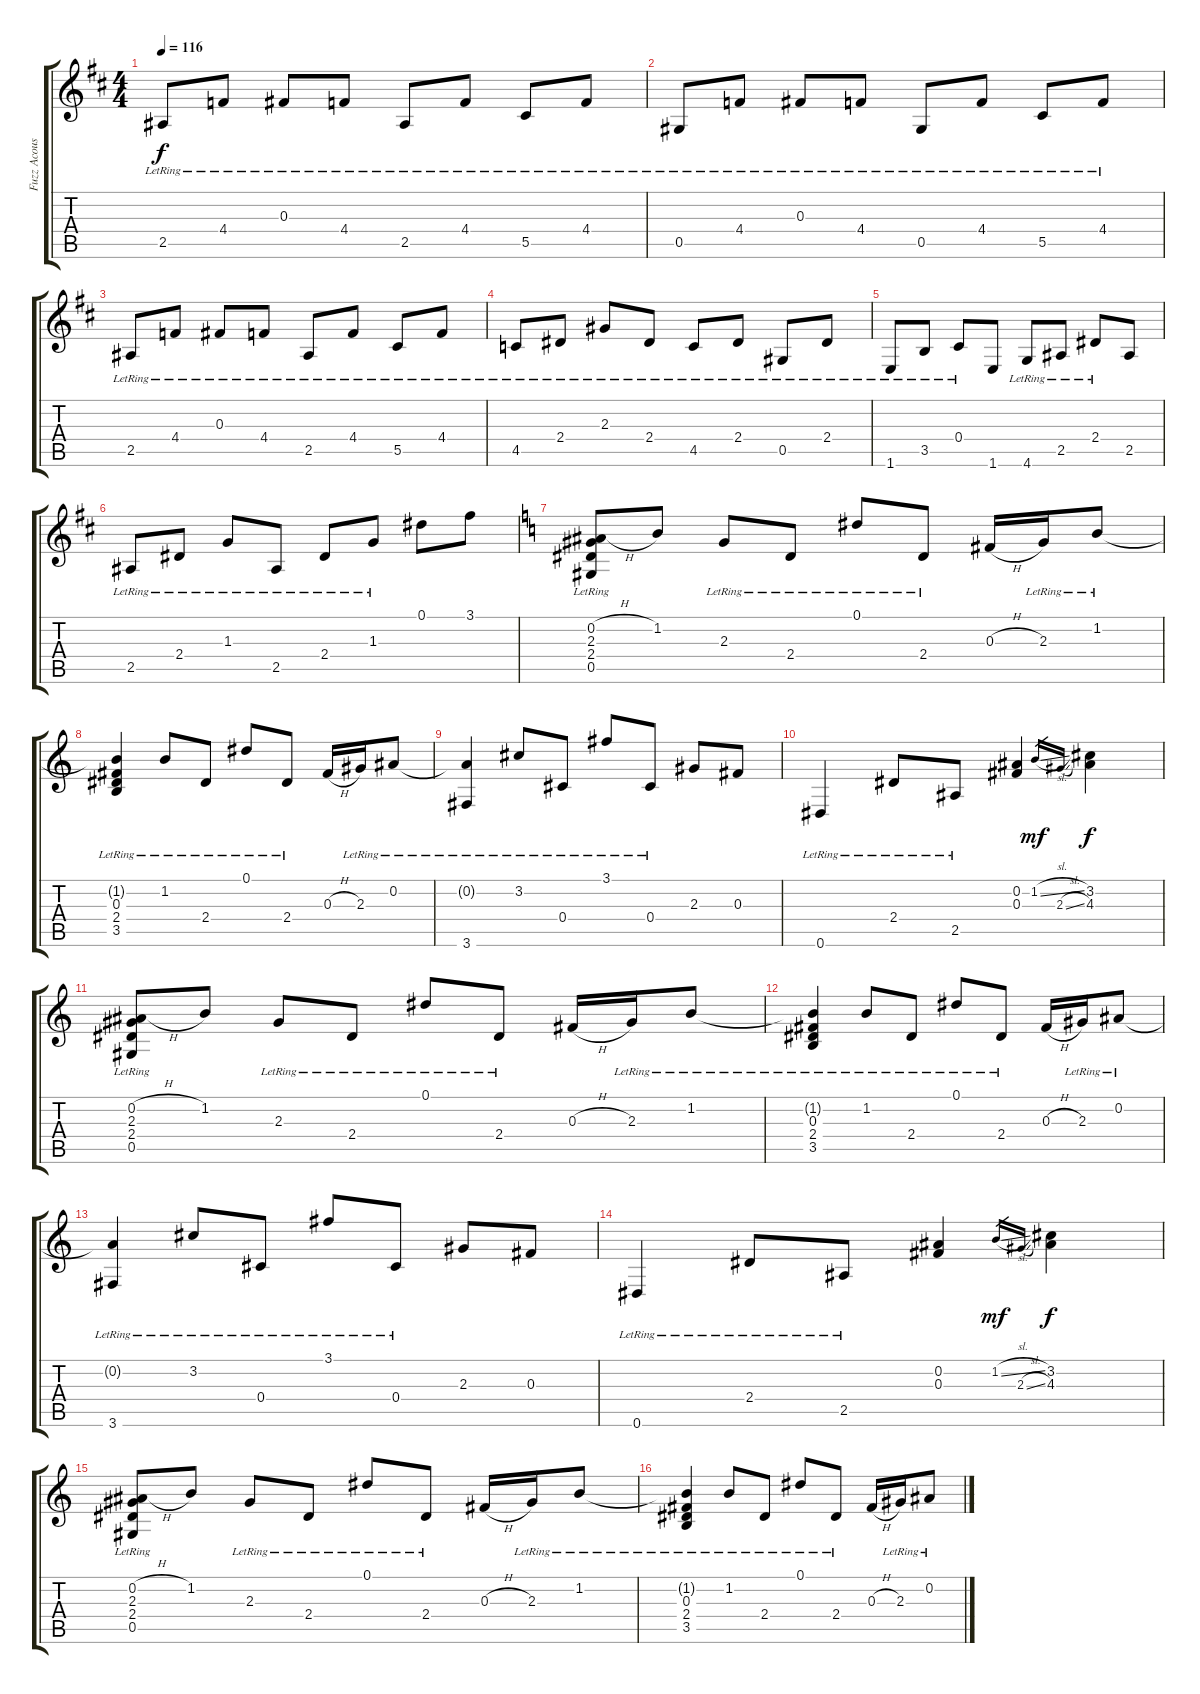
\track ("Fuzz Acoustic" "Fuzz Acous") {instrument acousticguitarsteel}
\staff {score tabs}
\tuning (Eb4 Bb3 Gb3 Db3 Ab2 Eb2) {hide}
\ts (4 4)
\tempo 116
\clef g2
\ks d
2.5{lr}.8{dy f} 4.4{lr}.8 0.3{lr}.8 4.4{lr}.8 2.5{lr}.8 4.4{lr}.8 5.5{lr}.8 4.4{lr}.8 |
0.5{lr}.8 4.4{lr}.8 0.3{lr}.8 4.4{lr}.8 0.5{lr}.8 4.4{lr}.8 5.5{lr}.8 4.4{lr}.8 |
2.5{lr}.8 4.4{lr}.8 0.3{lr}.8 4.4{lr}.8 2.5{lr}.8 4.4{lr}.8 5.5{lr}.8 4.4{lr}.8 |
4.5{lr}.8 2.4{lr}.8 2.3{lr}.8 2.4{lr}.8 4.5{lr}.8 2.4{lr}.8 0.5{lr}.8 2.4{lr}.8 |
1.6{lr}.8 3.5{lr}.8 0.4{lr}.8 1.6.8 4.6{lr}.8 2.5{lr}.8 2.4{lr}.8 2.5.8 |
2.5{lr}.8 2.4{lr}.8 1.3{lr}.8 2.5{lr}.8 2.4{lr}.8 1.3{lr}.8 0.1.8 3.1.8 |
\ks c
(0.2{h} 2.3{lr} 2.4{lr} 0.5{lr}).8 1.2.8 2.3{lr}.8 2.4{lr}.8 0.1{lr}.8 2.4{lr}.8 0.3{h}.16 2.3{lr}.16 1.2{lr}.8 |
(1.2{t} 0.3{lr} 2.4 3.5{lr}).4 1.2{lr}.8 2.4{lr}.8 0.1{lr}.8 2.4{lr}.8 0.3{h}.16 2.3{lr}.16 0.2{lr}.8 |
(0.2{t} 3.6{lr}).4 3.2{lr}.8 0.4{lr}.8 3.1{lr}.8 0.4{lr}.8 2.3.8 0.3.8 |
0.6{lr}.4 2.4{lr}.8 2.5{lr}.8 (0.2 0.3).4 1.2{sl}.16{gr dy mf} 2.3{sl}.16{gr} (3.2 4.3).4{dy f} |
(0.2{h} 2.3{lr} 2.4{lr} 0.5{lr}).8 1.2.8 2.3{lr}.8 2.4{lr}.8 0.1{lr}.8 2.4{lr}.8 0.3{h}.16 2.3{lr}.16 1.2{lr}.8 |
(1.2{t} 0.3{lr} 2.4 3.5{lr}).4 1.2{lr}.8 2.4{lr}.8 0.1{lr}.8 2.4{lr}.8 0.3{h}.16 2.3{lr}.16 0.2{lr}.8 |
(0.2{t} 3.6{lr}).4 3.2{lr}.8 0.4{lr}.8 3.1{lr}.8 0.4{lr}.8 2.3.8 0.3.8 |
0.6{lr}.4 2.4{lr}.8 2.5{lr}.8 (0.2 0.3).4 1.2{sl}.16{gr dy mf} 2.3{sl}.16{gr} (3.2 4.3).4{dy f} |
(0.2{h} 2.3{lr} 2.4{lr} 0.5{lr}).8 1.2.8 2.3{lr}.8 2.4{lr}.8 0.1{lr}.8 2.4{lr}.8 0.3{h}.16 2.3{lr}.16 1.2{lr}.8 |
(1.2{t} 0.3{lr} 2.4 3.5{lr}).4 1.2{lr}.8 2.4{lr}.8 0.1{lr}.8 2.4{lr}.8 0.3{h}.16 2.3{lr}.16 0.2{lr}.8
